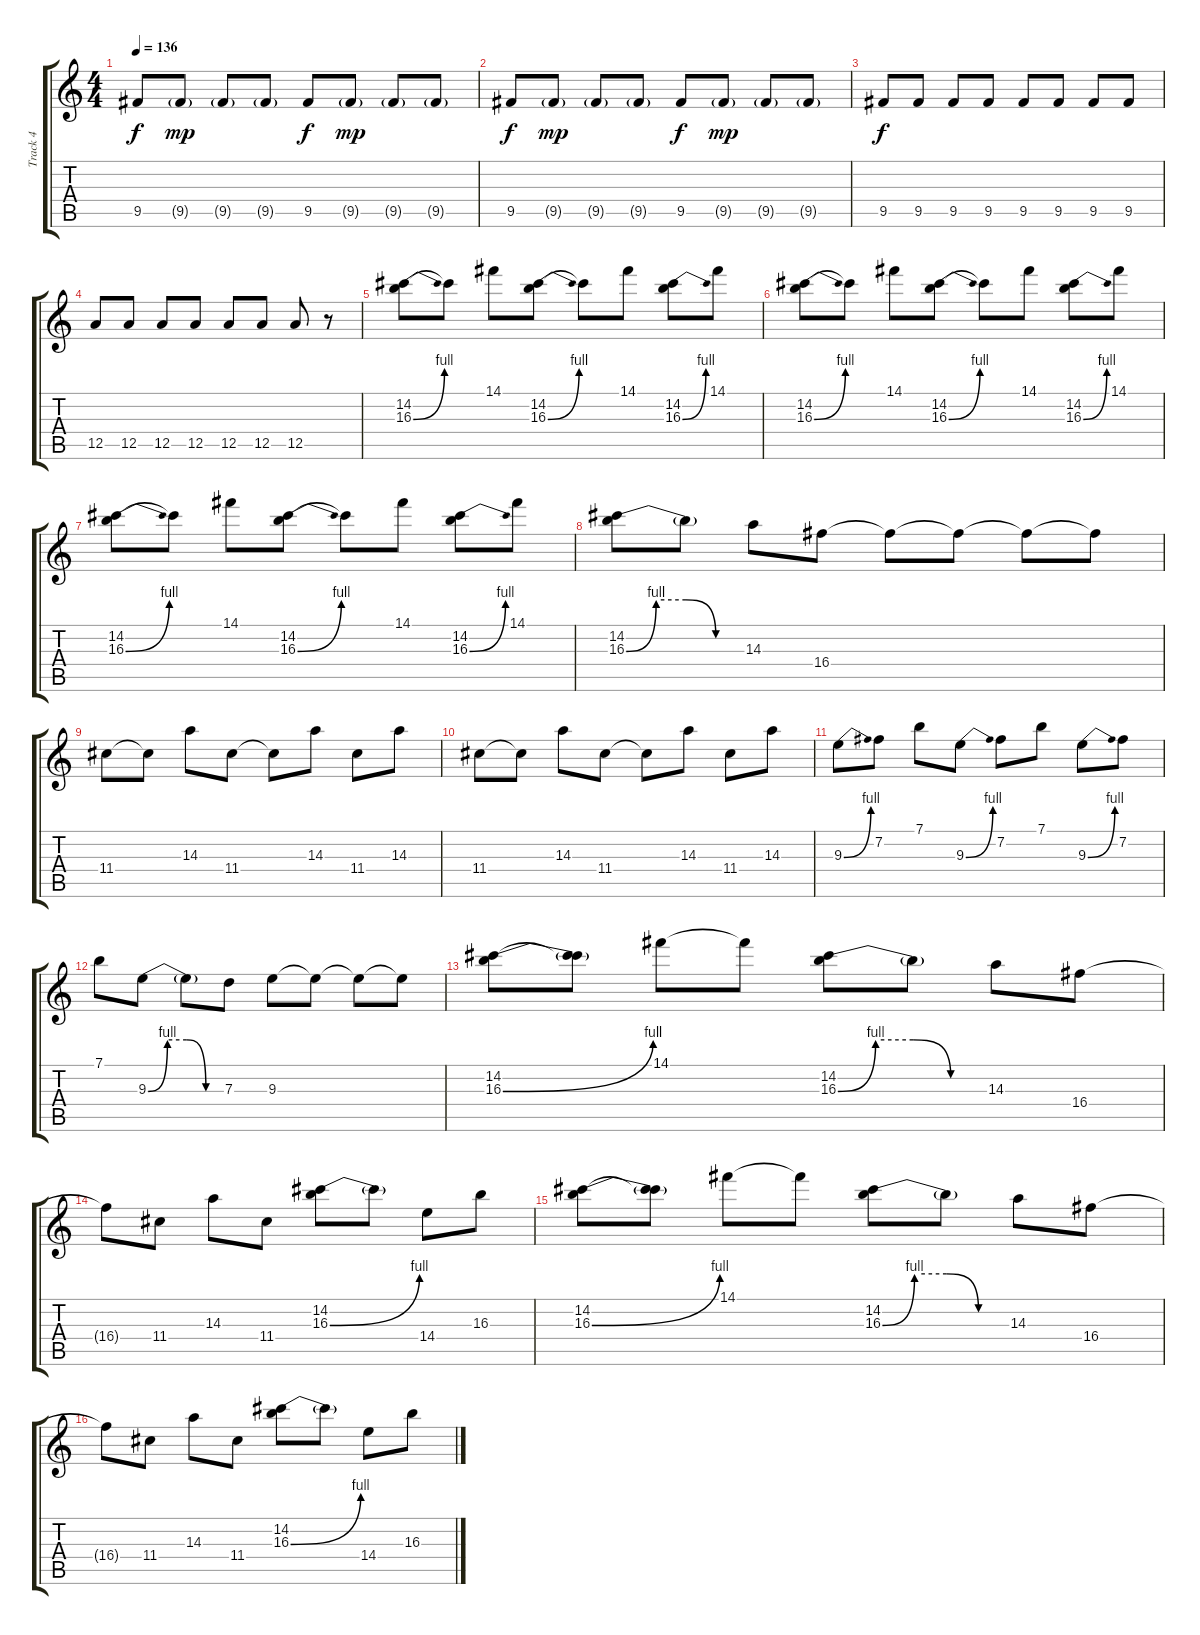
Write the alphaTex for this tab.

\track ("Track 4" "Track 4") {instrument distortionguitar}
\staff {score tabs}
\tuning (E4 B3 G3 D3 A2 E2) {hide}
\ts (4 4)
\tempo 136
\clef g2
\ks c
9.5.8{dy f} 9.5{g}.8{dy mp} 9.5{g}.8 9.5{g}.8 9.5.8{dy f} 9.5{g}.8{dy mp} 9.5{g}.8 9.5{g}.8 |
9.5.8{dy f} 9.5{g}.8{dy mp} 9.5{g}.8 9.5{g}.8 9.5.8{dy f} 9.5{g}.8{dy mp} 9.5{g}.8 9.5{g}.8 |
9.5.8{dy f} 9.5.8 9.5.8 9.5.8 9.5.8 9.5.8 9.5.8 9.5.8 |
12.5.8 12.5.8 12.5.8 12.5.8 12.5.8 12.5.8 12.5.8 r.8 |
(14.2 16.3{be (bend 0 0 60 4)}).8 14.2{t}.8 14.1.8 (14.2 16.3{be (bend 0 0 60 4)}).8 14.2{t}.8 14.1.8 (14.2 16.3{be (bend 0 0 60 4)}).8 14.1.8 |
(14.2 16.3{be (bend 0 0 60 4)}).8 14.2{t}.8 14.1.8 (14.2 16.3{be (bend 0 0 60 4)}).8 14.2{t}.8 14.1.8 (14.2 16.3{be (bend 0 0 60 4)}).8 14.1.8 |
(14.2 16.3{be (bend 0 0 60 4)}).8 14.2{t}.8 14.1.8 (14.2 16.3{be (bend 0 0 60 4)}).8 14.2{t}.8 14.1.8 (14.2 16.3{be (bend 0 0 60 4)}).8 14.1.8 |
(14.2 16.3{be (custom 0 0 15 4 30 4 45 0 60 0)}).8 16.3{t}.8 14.3.8 16.4.8 16.4{t}.8 16.4{t}.8 16.4{t}.8 16.4{t}.8 |
11.4.8 11.4{t}.8 14.3.8 11.4.8 11.4{t}.8 14.3.8 11.4.8 14.3.8 |
11.4.8 11.4{t}.8 14.3.8 11.4.8 11.4{t}.8 14.3.8 11.4.8 14.3.8 |
9.3{be (bend 0 0 60 4)}.8 7.2.8 7.1.8 9.3{be (bend 0 0 60 4)}.8 7.2.8 7.1.8 9.3{be (bend 0 0 60 4)}.8 7.2.8 |
7.1.8 9.3{be (custom 0 0 15 4 30 4 45 0 60 0)}.8 9.3{t}.8 7.3.8 9.3.8 9.3{t}.8 9.3{t}.8 9.3{t}.8 |
(14.2 16.3{be (bend 0 0 60 4)}).8 (14.2{t} 16.3{t}).8 14.1.8 14.1{t}.8 (14.2 16.3{be (custom 0 0 15 4 30 4 45 0 60 0)}).8 16.3{t}.8 14.3.8 16.4.8 |
16.4{t}.8 11.4.8 14.3.8 11.4.8 (14.2 16.3{be (bend 0 0 60 4)}).8 16.3{t}.8 14.4.8 16.3.8 |
(14.2 16.3{be (bend 0 0 60 4)}).8 (14.2{t} 16.3{t}).8 14.1.8 14.1{t}.8 (14.2 16.3{be (custom 0 0 15 4 30 4 45 0 60 0)}).8 16.3{t}.8 14.3.8 16.4.8 |
16.4{t}.8 11.4.8 14.3.8 11.4.8 (14.2 16.3{be (bend 0 0 60 4)}).8 16.3{t}.8 14.4.8 16.3.8
